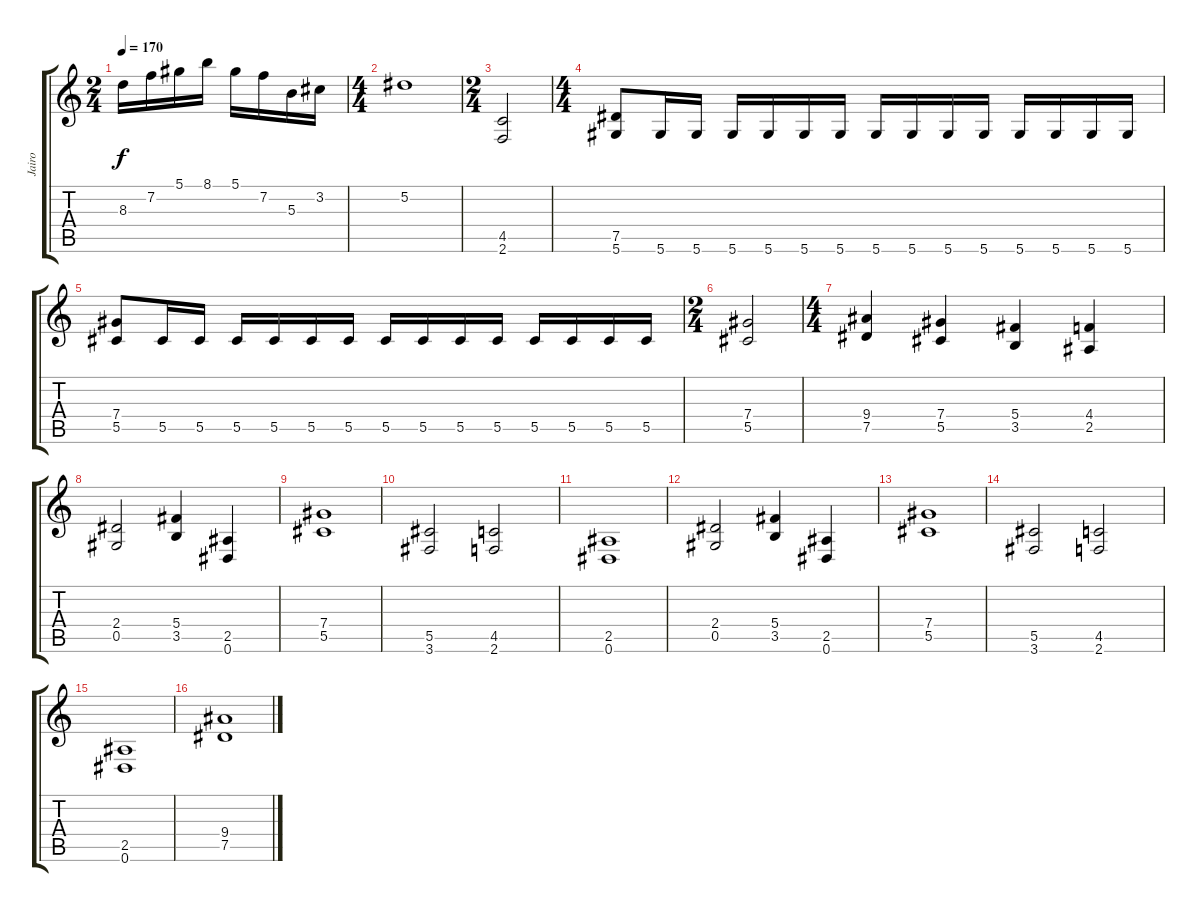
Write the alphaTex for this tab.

\track ("Jairo " "Jairo ") {instrument overdrivenguitar}
\staff {score tabs}
\tuning (Eb4 Bb3 Gb3 Db3 Ab2 Eb2) {hide}
\ts (2 4)
\tempo 170
\clef g2
\ks c
8.3.16{dy f} 7.2.16 5.1.16 8.1.16 5.1.16 7.2.16 5.3.16 3.2.16 |
\ts (4 4)
5.2.1 |
\ts (2 4)
(4.5 2.6).2 |
\ts (4 4)
(7.5 5.6).8 5.6.16 5.6.16 5.6.16 5.6.16 5.6.16 5.6.16 5.6.16 5.6.16 5.6.16 5.6.16 5.6.16 5.6.16 5.6.16 5.6.16 |
(7.4 5.5).8 5.5.16 5.5.16 5.5.16 5.5.16 5.5.16 5.5.16 5.5.16 5.5.16 5.5.16 5.5.16 5.5.16 5.5.16 5.5.16 5.5.16 |
\ts (2 4)
(7.4 5.5).2 |
\ts (4 4)
(9.4 7.5).4 (7.4 5.5).4 (5.4 3.5).4 (4.4 2.5).4 |
(2.4 0.5).2 (5.4 3.5).4 (2.5 0.6).4 |
(7.4 5.5).1 |
(5.5 3.6).2 (4.5 2.6).2 |
(2.5 0.6).1 |
(2.4 0.5).2 (5.4 3.5).4 (2.5 0.6).4 |
(7.4 5.5).1 |
(5.5 3.6).2 (4.5 2.6).2 |
(2.5 0.6).1 |
(9.4 7.5).1
